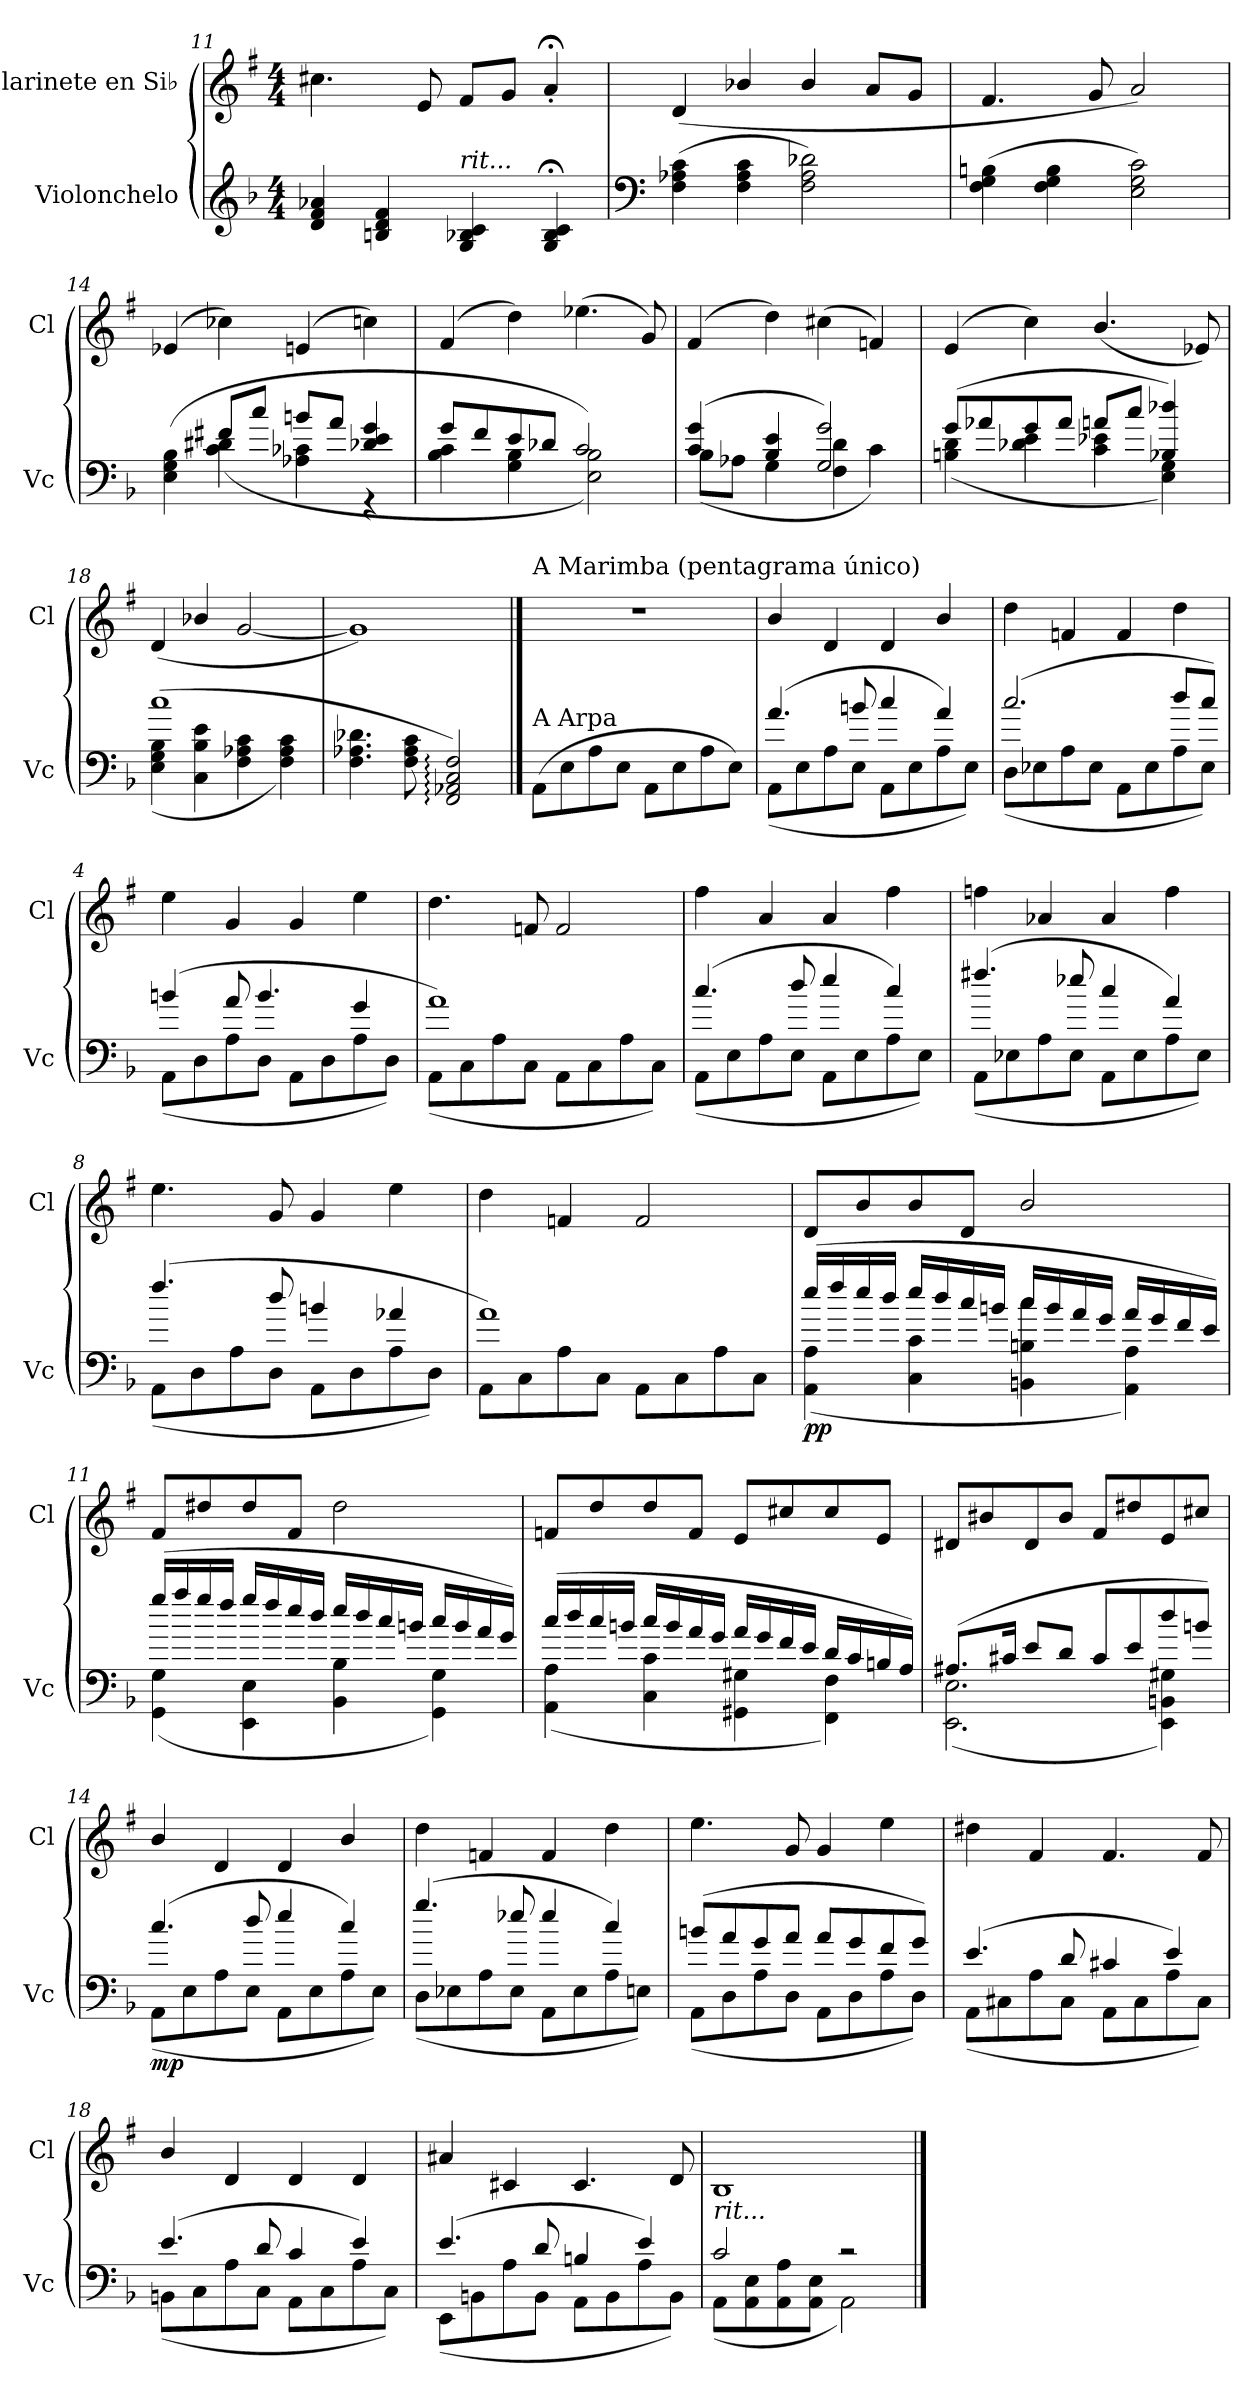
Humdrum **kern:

**kern	**dynam	**kern
*part2	*part2	*part1
*staff2	*staff2	*staff1
*I"Violonchelo	*	*I"Clarinete en Si♭
*I'Vc	*	*I'Cl
*clefG2	*	*clefG2
*	*	*ITrd1c2
*k[b-]	*	*k[b-]
*M4/4	*	*M4/4
=11	=11	=11
4d/ 4f/ 4a-X/	.	4.bn\
4Bn/ 4d/ 4f/	.	.
.	.	8d/
!LO:TX:a:i:t=rit...	!	!
4G/ 4B-X/ 4c/	.	8e/L
*	*	*MM40
.	.	8f/J
*	*	*MM30
4G/;< 4B-/;< 4c/;<	.	4g;<'/
!!LO:LB:g=z
=12	=12	=12
*clefF4	*	*
*	*	*MM60
(>4F\ 4A-X\ 4c\	.	(<4c/
4F\ 4A-\ 4c\	.	4a-X/
2F\ 2A-\ 2d-X\)	.	4a-/
.	.	8g/L
.	.	8f/J
=13	=13	=13
(>4F\ 4G\ 4Bn\	.	4.e/
4F\ 4G\ 4B\	.	.
.	.	8f/
2E\ 2G\ 2c\)	.	2g/)
=14	=14	=14
*^	*	*
(>4E\ 4G\ 4B-\	4ryy	.	(>4d-X/
8f#X/L	(<4c\ 4d#X\	.	4b--X\)
8cc/J	.	.	.
8bn/L	4A-X\ 4c-X\	.	(>4dn/
8a/J	.	.	.
4d-X/ 4e/ 4g/	4r	.	4b-X\)
=15	=15	=15	=15
8g/L	4B-\ 4c\	.	(>4e/
8f/	.	.	.
8e/	4G\ 4B-\	.	4cc\)
8d-X/J	.	.	.
2c/)	2E\ 2B-\)	.	(>4.dd-X\
.	.	.	8f/)
!!LO:LB:g=z
=16	=16	=16	=16
(>4c/ 4g/	(<8B-\L	.	(>4e/
.	8A-X\J	.	.
4B-/ 4e/	4G\	.	4cc\)
2G/ 2g/)	4F\ 4d\	.	(>4bn\
.	4c\)	.	4e-X/)
=17	=17	=17	=17
(>8g/L	(<4Bn\ 4d\	.	(>4d/
8a-X/	.	.	.
8g/	4d-X\ 4e\	.	4b-\)
8a-/J	.	.	.
8an/L	4c\ 4e-X\	.	(<4.a/
8cc/J	.	.	.
4B-X/ 4dd-X/)	4E\ 4G\)	.	.
.	.	.	8d-X/)
=18	=18	=18	=18
(>1cc	(<4E\ 4G\ 4B-\	.	(<4c/
.	4C\ 4B-\ 4e\	.	4a-X/
.	4F\ 4A-X\ 4c\	.	[2f/
.	4F\ 4A-\ 4c\)	.	.
*v	*v	*	*
=19	=19	=19
4.F\ 4.A-X\ 4.d-X\	.	1f])
8F\ 8A-\ 8c\	.	.
2FF/: 2AA-X/: 2C/: 2F/:)	.	.
!!LO:PB:g=z
==1	==1	==1
*	*	*MM80
!	!	!LO:TX:a:t=A Marimba (pentagrama único)
!LO:TX:a:t=A Arpa	!	!
(>8AA!\L	.	1r
8E!\	.	.
8A!\	.	.
8E!\J	.	.
8AA!\L	.	.
8E!\	.	.
8A!\	.	.
8E!\J)	.	.
=2	=2	=2
*^	*	*
(>4.a!/	(<8AA!\L	.	4a/
.	8E!\	.	.
.	8A!\	.	4c/
8bn!/	8E!\J	.	.
4cc!/	8AA!\L	.	4c/
.	8E!\	.	.
4a!/)	8A!\	.	4a/
.	8E!\J)	.	.
=3	=3	=3	=3
(>2.cc!/	(<8D!\L	.	4cc\
.	8E-X!\	.	.
.	8A!\	.	4e-X/
.	8E-!\J	.	.
.	8AA!\L	.	4e-/
.	8E-!\	.	.
8dd!/L	8A!\	.	4cc\
8cc!/J)	8E-!\J)	.	.
=4	=4	=4	=4
(>4bn!/	(<8AA!\L	.	4dd\
.	8D!\	.	.
8a!/	8A!\	.	4f/
4.b!/	8D!\J	.	.
.	8AA!\L	.	4f/
.	8D!\	.	.
4g!/	8A!\	.	4dd\
.	8D!\J)	.	.
=5	=5	=5	=5
1a!)	(<8AA!\L	.	4.cc\
.	8C!\	.	.
.	8A!\	.	.
.	8C!\J	.	8e-X/
.	8AA!\L	.	2e-/
.	8C!\	.	.
.	8A!\	.	.
.	8C!\J)	.	.
!!LO:LB:g=z
=6	=6	=6	=6
(>4.cc!/	(<8AA!\L	.	4ee\
.	8E!\	.	.
.	8A!\	.	4g/
8dd!/	8E!\J	.	.
4ee!/	8AA!\L	.	4g/
.	8E!\	.	.
4cc!/)	8A!\	.	4ee\
.	8E!\J)	.	.
=7	=7	=7	=7
(>4.ff#X!/	(<8AA!\L	.	4ee-X\
.	8E-X!\	.	.
.	8A!\	.	4g-X/
8ee-X!/	8E-!\J	.	.
4cc!/	8AA!\L	.	4g-/
.	8E-!\	.	.
4a!/)	8A!\	.	4ee-\
.	8E-!\J)	.	.
=8	=8	=8	=8
(>4.ff!/	(<8AA!\L	.	4.dd\
.	8D!\	.	.
.	8A!\	.	.
8dd!/	8D!\J	.	8f/
4bn!/	8AA!\L	.	4f/
.	8D!\	.	.
4a-X!/	8A!\	.	4dd\
.	8D!\J)	.	.
=9	=9	=9	=9
1a!)	8AA!\L	.	4cc\
.	8C!\	.	.
.	8A!\	.	4e-X/
.	8C!\J	.	.
.	8AA!\L	.	2e-/
.	8C!\	.	.
.	8A!\	.	.
.	8C!\J	.	.
!!LO:LB:g=z
=10	=10	=10	=10
!	!	!LO:DY:b	!
(>16ee!/LL	(<4AA!\ 4A!\	pp	8c/L
16ff!/	.	.	.
16ee!/	.	.	8a/
16dd!/JJ	.	.	.
16ee!/LL	4C!\ 4c!\	.	8a/
16dd!/	.	.	.
16cc!/	.	.	8c/J
16bn!/JJ	.	.	.
16cc!/LL	4BBn!\ 4Bn!\ 4cc!\	.	2a/
16b!/	.	.	.
16a!/	.	.	.
16g!/JJ	.	.	.
16a!/LL	4AA!\ 4A!\)	.	.
16g!/	.	.	.
16f!/	.	.	.
16e!/JJ)	.	.	.
=11	=11	=11	=11
(>16gg!/LL	(<4GG!\ 4G!\	.	8e/L
16aa!/	.	.	.
16gg!/	.	.	8cc#X/
16ff!/JJ	.	.	.
16gg!/LL	4EE!\ 4E!\	.	8cc#/
16ff!/	.	.	.
16ee!/	.	.	8e/J
16dd!/JJ	.	.	.
16ee!/LL	4BB-!\ 4B-!\	.	2cc#\
16dd!/	.	.	.
16cc!/	.	.	.
16bn!/JJ	.	.	.
16cc!/LL	4GG!\ 4G!\)	.	.
16b!/	.	.	.
16a!/	.	.	.
16g!/JJ)	.	.	.
=12	=12	=12	=12
(>16cc!/LL	(<4AA!\ 4A!\	.	8e-X/L
16dd!/	.	.	.
16cc!/	.	.	8cc/
16bn!/JJ	.	.	.
16cc!/LL	4C!\ 4c!\	.	8cc/
16b!/	.	.	.
16a!/	.	.	8e-/J
16g!/JJ	.	.	.
16a!/LL	4GG#X!\ 4G#X!\	.	8d/L
16g!/	.	.	.
16f!/	.	.	8bn/
16e!/JJ	.	.	.
16d!/LL	4FF!\ 4F!\)	.	8b/
16c!/	.	.	.
16Bn!/	.	.	8d/J
16A!/JJ)	.	.	.
!!LO:LB:g=z
=13	=13	=13	=13
(>8.A#X!/L	(<2.EE!\ 2.E!\	.	8c#X/L
.	.	.	8a#X/
16c#X!/Jk	.	.	.
8e!/L	.	.	8c#/
8d!/J	.	.	8a#/J
8c#!/L	.	.	8e/L
8e!/	.	.	8cc#X/
8dd!/	4EE!\ 4BBn!\ 4G#X!\)	.	8d/
8bn!/J)	.	.	8bn/J
=14	=14	=14	=14
*	*	*	*MM80
!	!	!LO:DY:b	!
(>4.cc!/	(<8AA!\L	mp	4a/
.	8E!\	.	.
.	8A!\	.	4c/
8dd!/	8E!\J	.	.
4ee!/	8AA!\L	.	4c/
.	8E!\	.	.
4cc!/)	8A!\	.	4a/
.	8E!\J)	.	.
=15	=15	=15	=15
(>4.gg!/	(<8D!\L	.	4cc\
.	8E-X!\	.	.
.	8A!\	.	4e-X/
8ee-X!/	8E-!\J	.	.
4ee-!/	8AA!\L	.	4e-/
.	8E-!\	.	.
4cc!/)	8A!\	.	4cc\
.	8En!\J)	.	.
=16	=16	=16	=16
(>8bn!/L	(<8AA!\L	.	4.dd\
8a!/	8D!\	.	.
8g!/	8A!\	.	.
8a!/J	8D!\J	.	8f/
8a!/L	8AA!\L	.	4f/
8g!/	8D!\	.	.
8f!/	8A!\	.	4dd\
8g!/J)	8D!\J)	.	.
!!LO:LB:g=z
=17	=17	=17	=17
(>4.e!/	(<8AA!\L	.	4cc#X\
.	8C#X!\	.	.
.	8A!\	.	4e/
8d!/	8C#!\J	.	.
4c#X!/	8AA!\L	.	4.e/
.	8C#!\	.	.
4e!/)	8A!\	.	.
.	8C#!\J)	.	8e/
=18	=18	=18	=18
(>4.e!/	(<8BBn!\L	.	4a/
.	8C!\	.	.
.	8A!\	.	4c/
8d!/	8C!\J	.	.
4c!/	8AA!\L	.	4c/
.	8C!\	.	.
4e!/)	8A!\	.	4c/
.	8C!\J)	.	.
=19	=19	=19	=19
(>4.e!/	(<8EE!\L	.	4g#X/
.	8BBn!\	.	.
.	8A!\	.	4Bn/
8d!/	8BB!\J	.	.
4Bn!/	8AA!\L	.	4.B/
.	8BB!\	.	.
4e!/)	8A!\	.	.
.	8BB!\J)	.	8c/
=20	=20	=20	=20
*	*	*	*MM60
!LO:TX:a:i:t=rit...	!	!	!
2c!/	(<8AA!\L	.	1A
.	8AA!\ 8E!\	.	.
.	8AA!\ 8A!\	.	.
.	8AA!\ 8E!\J	.	.
2r	2AA!\)	.	.
*v	*v	*	*
==	==	==
*-	*-	*-
